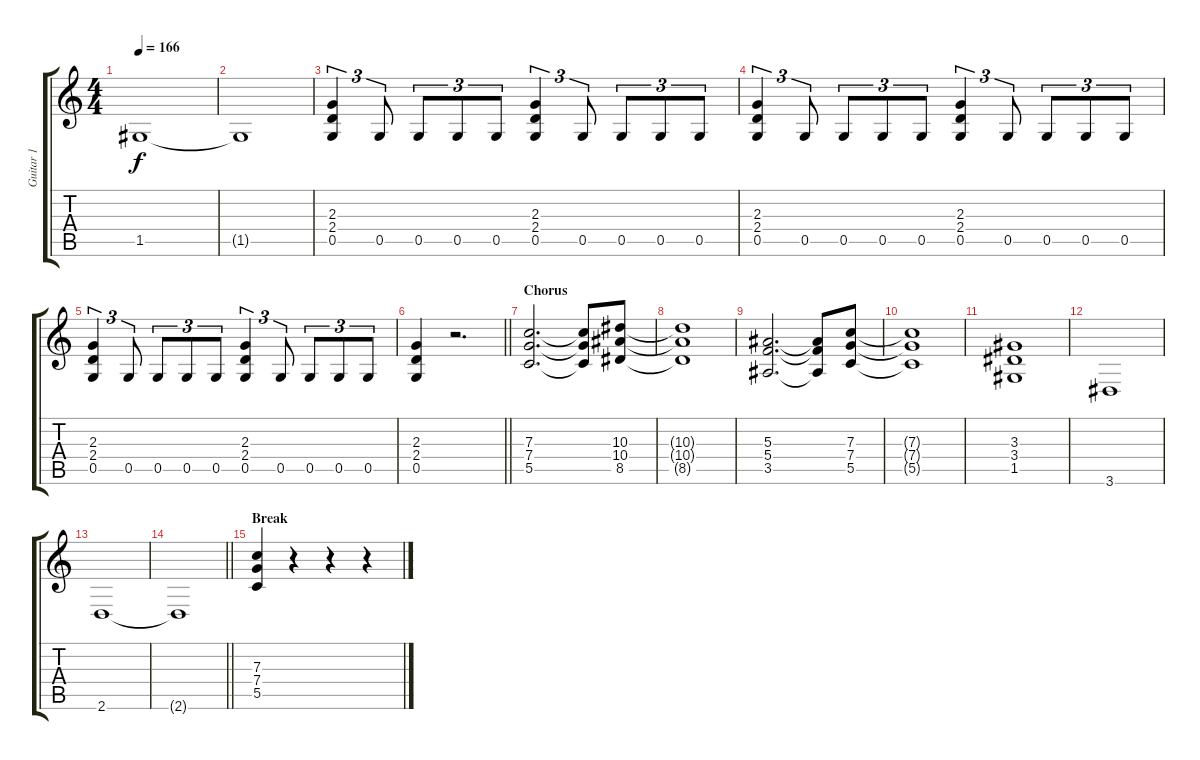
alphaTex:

\track ("Guitar 1" "Guitar 1") {instrument distortionguitar}
\staff {score tabs}
\tuning (D4 A3 F3 C3 G2 C2) {hide}
\ts (4 4)
\tempo 166
\clef g2
\ks c
1.5.1{dy f} |
1.5{t}.1 |
(2.3 2.4 0.5).4{tu (3 2)} 0.5.8{tu (3 2)} 0.5.8{tu (3 2)} 0.5.8{tu (3 2)} 0.5.8{tu (3 2)} (2.3 2.4 0.5).4{tu (3 2)} 0.5.8{tu (3 2)} 0.5.8{tu (3 2)} 0.5.8{tu (3 2)} 0.5.8{tu (3 2)} |
(2.3 2.4 0.5).4{tu (3 2)} 0.5.8{tu (3 2)} 0.5.8{tu (3 2)} 0.5.8{tu (3 2)} 0.5.8{tu (3 2)} (2.3 2.4 0.5).4{tu (3 2)} 0.5.8{tu (3 2)} 0.5.8{tu (3 2)} 0.5.8{tu (3 2)} 0.5.8{tu (3 2)} |
(2.3 2.4 0.5).4{tu (3 2)} 0.5.8{tu (3 2)} 0.5.8{tu (3 2)} 0.5.8{tu (3 2)} 0.5.8{tu (3 2)} (2.3 2.4 0.5).4{tu (3 2)} 0.5.8{tu (3 2)} 0.5.8{tu (3 2)} 0.5.8{tu (3 2)} 0.5.8{tu (3 2)} |
\barLineRight lightlight
(2.3 2.4 0.5).4 r.2{d} |
\section ("" "Chorus")
(7.3 7.4 5.5).2{d} (7.3{t} 7.4{t} 5.5{t}).8 (10.3 10.4 8.5).8 |
(10.3{t} 10.4{t} 8.5{t}).1 |
(5.3 5.4 3.5).2{d} (5.3{t} 5.4{t} 3.5{t}).8 (7.3 7.4 5.5).8 |
(7.3{t} 7.4{t} 5.5{t}).1 |
(3.3 3.4 1.5).1 |
3.6.1 |
2.6.1 |
\barLineRight lightlight
2.6{t}.1 |
\section ("" "Break")
(7.3 7.4 5.5).4 r.4 r.4 r.4
